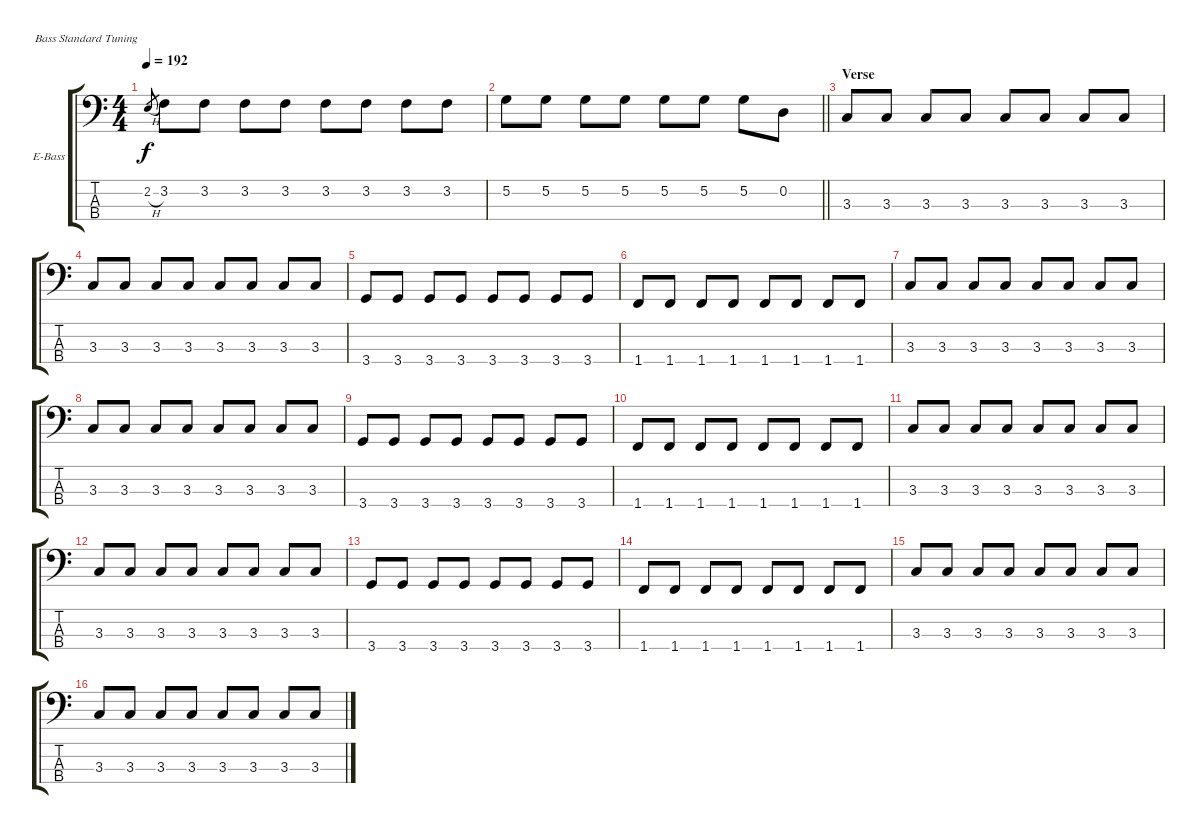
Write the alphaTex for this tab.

\defaultSystemsLayout 4
\bracketExtendMode groupsimilarinstruments
\firstSystemTrackNameOrientation horizontal
\otherSystemsTrackNameOrientation horizontal
\track ("Bass" "E-Bass") {instrument electricbassfinger}
\staff {score tabs}
\tuning (G2 D2 A1 E1)
\ts (4 4)
\tempo 192
\clef f4
\ks c
2.2{h}.8{gr dy f} 3.2.8 3.2.8 3.2.8 3.2.8 3.2.8 3.2.8 3.2.8 3.2.8 |
\barLineRight lightlight
5.2.8 5.2.8 5.2.8 5.2.8 5.2.8 5.2.8 5.2.8 0.2.8 |
\section ("" "Verse")
3.3.8 3.3.8 3.3.8 3.3.8 3.3.8 3.3.8 3.3.8 3.3.8 |
3.3.8 3.3.8 3.3.8 3.3.8 3.3.8 3.3.8 3.3.8 3.3.8 |
3.4.8 3.4.8 3.4.8 3.4.8 3.4.8 3.4.8 3.4.8 3.4.8 |
1.4.8 1.4.8 1.4.8 1.4.8 1.4.8 1.4.8 1.4.8 1.4.8 |
3.3.8 3.3.8 3.3.8 3.3.8 3.3.8 3.3.8 3.3.8 3.3.8 |
3.3.8 3.3.8 3.3.8 3.3.8 3.3.8 3.3.8 3.3.8 3.3.8 |
3.4.8 3.4.8 3.4.8 3.4.8 3.4.8 3.4.8 3.4.8 3.4.8 |
1.4.8 1.4.8 1.4.8 1.4.8 1.4.8 1.4.8 1.4.8 1.4.8 |
3.3.8 3.3.8 3.3.8 3.3.8 3.3.8 3.3.8 3.3.8 3.3.8 |
3.3.8 3.3.8 3.3.8 3.3.8 3.3.8 3.3.8 3.3.8 3.3.8 |
3.4.8 3.4.8 3.4.8 3.4.8 3.4.8 3.4.8 3.4.8 3.4.8 |
1.4.8 1.4.8 1.4.8 1.4.8 1.4.8 1.4.8 1.4.8 1.4.8 |
3.3.8 3.3.8 3.3.8 3.3.8 3.3.8 3.3.8 3.3.8 3.3.8 |
3.3.8 3.3.8 3.3.8 3.3.8 3.3.8 3.3.8 3.3.8 3.3.8
